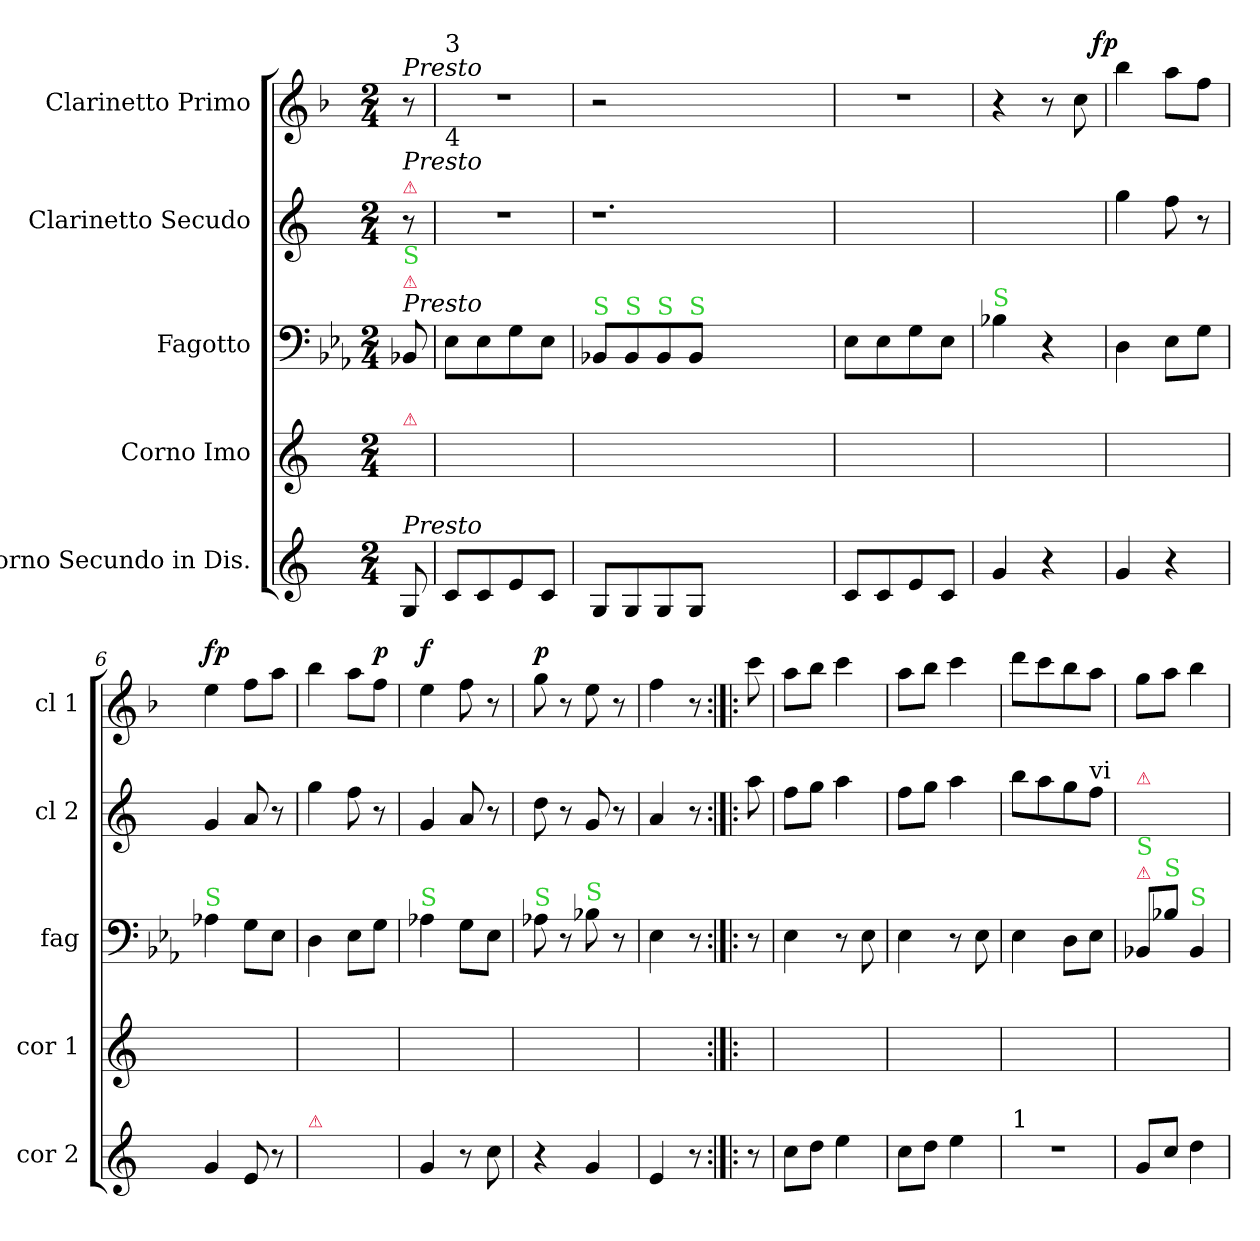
**kern	**kern	**kern	**kern	**kern	**dynam
*part5	*part4	*part3	*part2	*part1	*part1
*staff5	*staff4	*staff3	*staff2	*staff1	*staff1
*I"Corno Secundo in Dis.	*I"Corno Imo	*I"Fagotto	*I"Clarinetto Secudo	*I"Clarinetto Primo	*
*I'cor 2	*I'cor 1	*I'fag	*I'cl 2	*I'cl 1	*
*clefG2	*clefG2	*clefF4	*clefG2	*clefG2	*
*ITrd5c9	*ITrd5c9	*	*ITrd1c2	*ITrd1c2	*
*k[b-e-a-]	*k[b-e-a-]	*k[b-e-a-]	*k[b-e-]	*k[b-e-a-]	*
*E-:	*E-:	*E-:	*	*E-:	*
*M2/4	*M2/4	*M2/4	*M2/4	*M2/4	*
=	=	=	=	=	=
!	!	!	!	!LO:TX:a:i:t=Presto	!
!	!	!	!LO:TX:a:color=crimson:t=⚠	!	!
!	!	!	!LO:TX:a:i:t=Presto	!	!
!	!	!LO:TX:a:i:t=Presto	!	!	!
!	!	!LO:TX:a:color=crimson:t=⚠	!	!	!
!	!	!LO:TX:a:color=limegreen:t=S	!	!	!
!	!LO:TX:a:color=crimson:t=⚠	!	!	!	!
!LO:TX:a:i:t=Presto	!	!	!	!	!
8BB-/	8ryy	8BB-X/	8r	8r	.
=1	=1	=1	=1	=1	=1
!	!	!	!	!LO:TX:a:t=3	!
!	!	!	!LO:TX:a:t=4	!	!
8E-/L	2ryy	8E-\L	2r	2r	.
8E-/	.	8E-\	.	.	.
8G/	.	8G\	.	.	.
8E-/J	.	8E-\J	.	.	.
=2	=2	=2	=2	=2	=2
!	!	!LO:TX:a:color=limegreen:t=S	!	!	!
8BB-/L	2ryy	8BB-X/L	1.r	2r	.
!	!	!LO:TX:a:color=limegreen:t=S	!	!	!
8BB-/	.	8BB-/	.	.	.
!	!	!LO:TX:a:color=limegreen:t=S	!	!	!
8BB-/	.	8BB-/	.	.	.
!	!	!LO:TX:a:color=limegreen:t=S	!	!	!
8BB-/J	.	8BB-/J	.	.	.
1ryy	1ryy	1ryy	.	1ryy	.
=3	=3	=3	=3	=3	=3
8E-/L	2ryy	8E-\L	2ryy	2r	.
8E-/	.	8E-\	.	.	.
8G/	.	8G\	.	.	.
8E-/J	.	8E-\J	.	.	.
=4	=4	=4	=4	=4	=4
!	!	!LO:TX:a:color=limegreen:t=S	!	!	!
4B-/	2ryy	4B-X\	2ryy	4r	.
4r	.	4r	.	8r	.
.	.	.	.	8b-\	.
=5	=5	=5	=5	=5	=5
!	!	!	!	!	!LO:DY:a:rj
4B-/	2ryy	4D\	4ff\	4aa-\	fp
4r	.	8E-\L	8ee-\	8gg\L	.
.	.	8G\J	8r	8ee-\J	.
=6	=6	=6	=6	=6	=6
!	!	!LO:TX:a:color=limegreen:t=S	!	!	!
!	!	!	!	!	!LO:DY:a
4B-/	2ryy	4A-X\	4f/	4dd\	fp
8G/	.	8G\L	8g/	8ee-\L	.
8r	.	8E-\J	8r	8gg\J	.
=7	=7	=7	=7	=7	=7
!LO:TX:a:color=crimson:t=⚠	!	!	!	!	!
2ryy	2ryy	4D\	4ff\	4aa-\	.
.	.	8E-\L	8ee-\	8gg\L	.
!	!	!	!	!	!LO:DY:a
.	.	8G\J	8r	8ee-\J	p
=8	=8	=8	=8	=8	=8
!	!	!LO:TX:a:color=limegreen:t=S	!	!	!
!	!	!	!	!	!LO:DY:a
4B-/	2ryy	4A-X\	4f/	4dd\	f
8r	.	8G\L	8g/	8ee-\	.
8e-\	.	8E-\J	8r	8r	.
=9	=9	=9	=9	=9	=9
!	!	!LO:TX:a:color=limegreen:t=S	!	!	!
!	!	!	!	!	!LO:DY:a
4r	2ryy	8A-X\	8cc\	8ff\	p
.	.	8r	8r	8r	.
!	!	!LO:TX:a:color=limegreen:t=S	!	!	!
4B-/	.	8B-X\	8f/	8dd\	.
.	.	8r	8r	8r	.
=10	=10	=10	=10	=10	=10
4G/	4ryy	4E-\	4g/	4ee-\	.
8r	8ryy	8r	8r	8r	.
=:|!|:	=:|!|:	=:|!|:	=:|!|:	=:|!|:	=:|!|:
8r	8ryy	8r	8gg\	8bb-\	.
=11	=11	=11	=11	=11	=11
8e-\L	2ryy	4E-\	8ee-\L	8gg\L	.
8f\J	.	.	8ff\J	8aa-\J	.
4g\	.	8r	4gg\	4bb-\	.
.	.	8E-\	.	.	.
=12	=12	=12	=12	=12	=12
8e-\L	2ryy	4E-\	8ee-\L	8gg\L	.
8f\J	.	.	8ff\J	8aa-\J	.
4g\	.	8r	4gg\	4bb-\	.
.	.	8E-\	.	.	.
=13	=13	=13	=13	=13	=13
!LO:TX:a:t=1	!	!	!	!	!
2r	2ryy	4E-\	8aa\L	8ccc\L	.
.	.	.	8gg\	8bb-\	.
.	.	8D\L	8ff\	8aa-\	.
!	!	!	!LO:TX:a:t=vi	!	!
.	.	8E-\J	8ee-\J	8gg\J	.
=14	=14	=14	=14	=14	=14
!	!	!	!LO:TX:a:color=crimson:t=⚠	!	!
!	!	!LO:TX:a:color=crimson:t=⚠	!	!	!
!	!	!LO:TX:a:color=limegreen:t=S	!	!	!
8B-/L	2ryy	8BB-X/L	2ryy	8ff\L	.
!	!	!LO:TX:a:color=limegreen:t=S	!	!	!
8e-/J	.	8B-X\J	.	8gg\J	.
!	!	!LO:TX:a:color=limegreen:t=S	!	!	!
4f\	.	4BB-/	.	4aa-\	.
=	=	=	=	=	=
*-	*-	*-	*-	*-	*-
